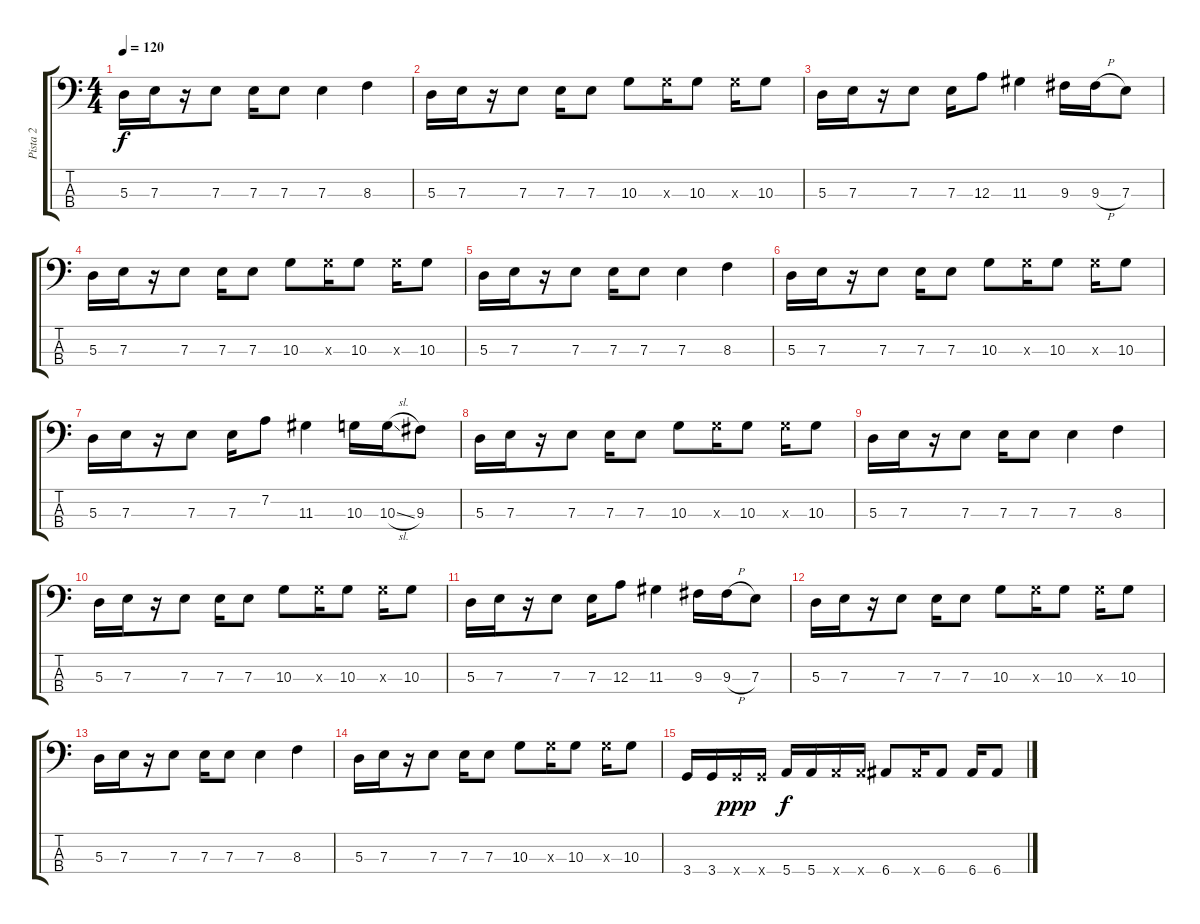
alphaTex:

\track ("Pista 2" "Pista 2") {instrument electricbassfinger}
\staff {score tabs}
\tuning (G2 D2 A1 E1) {hide}
\ts (4 4)
\tempo 120
\clef f4
\ks c
5.3.16{dy f} 7.3.16 r.16 7.3.8 7.3.16 7.3.8 7.3.4 8.3.4 |
5.3.16 7.3.16 r.16 7.3.8 7.3.16 7.3.8 10.3.8 10.3{x}.16 10.3.8 10.3{x}.16 10.3.8 |
5.3.16 7.3.16 r.16 7.3.8 7.3.16 12.3.8 11.3.4 9.3.16 9.3{h}.16 7.3.8 |
5.3.16 7.3.16 r.16 7.3.8 7.3.16 7.3.8 10.3.8 10.3{x}.16 10.3.8 10.3{x}.16 10.3.8 |
5.3.16 7.3.16 r.16 7.3.8 7.3.16 7.3.8 7.3.4 8.3.4 |
5.3.16 7.3.16 r.16 7.3.8 7.3.16 7.3.8 10.3.8 10.3{x}.16 10.3.8 10.3{x}.16 10.3.8 |
5.3.16 7.3.16 r.16 7.3.8 7.3.16 7.2.8 11.3.4 10.3.16 10.3{sl}.16 9.3.8 |
5.3.16 7.3.16 r.16 7.3.8 7.3.16 7.3.8 10.3.8 10.3{x}.16 10.3.8 10.3{x}.16 10.3.8 |
5.3.16 7.3.16 r.16 7.3.8 7.3.16 7.3.8 7.3.4 8.3.4 |
5.3.16 7.3.16 r.16 7.3.8 7.3.16 7.3.8 10.3.8 10.3{x}.16 10.3.8 10.3{x}.16 10.3.8 |
5.3.16 7.3.16 r.16 7.3.8 7.3.16 12.3.8 11.3.4 9.3.16 9.3{h}.16 7.3.8 |
5.3.16 7.3.16 r.16 7.3.8 7.3.16 7.3.8 10.3.8 10.3{x}.16 10.3.8 10.3{x}.16 10.3.8 |
5.3.16 7.3.16 r.16 7.3.8 7.3.16 7.3.8 7.3.4 8.3.4 |
5.3.16 7.3.16 r.16 7.3.8 7.3.16 7.3.8 10.3.8 10.3{x}.16 10.3.8 10.3{x}.16 10.3.8 |
3.4.16 3.4.16 3.4{x}.16{dy ppp} 3.4{x}.16 5.4.16{dy f} 5.4.16 5.4{x}.16 5.4{x}.16 6.4.8 6.4{x}.16 6.4.8 6.4.16 6.4.8
